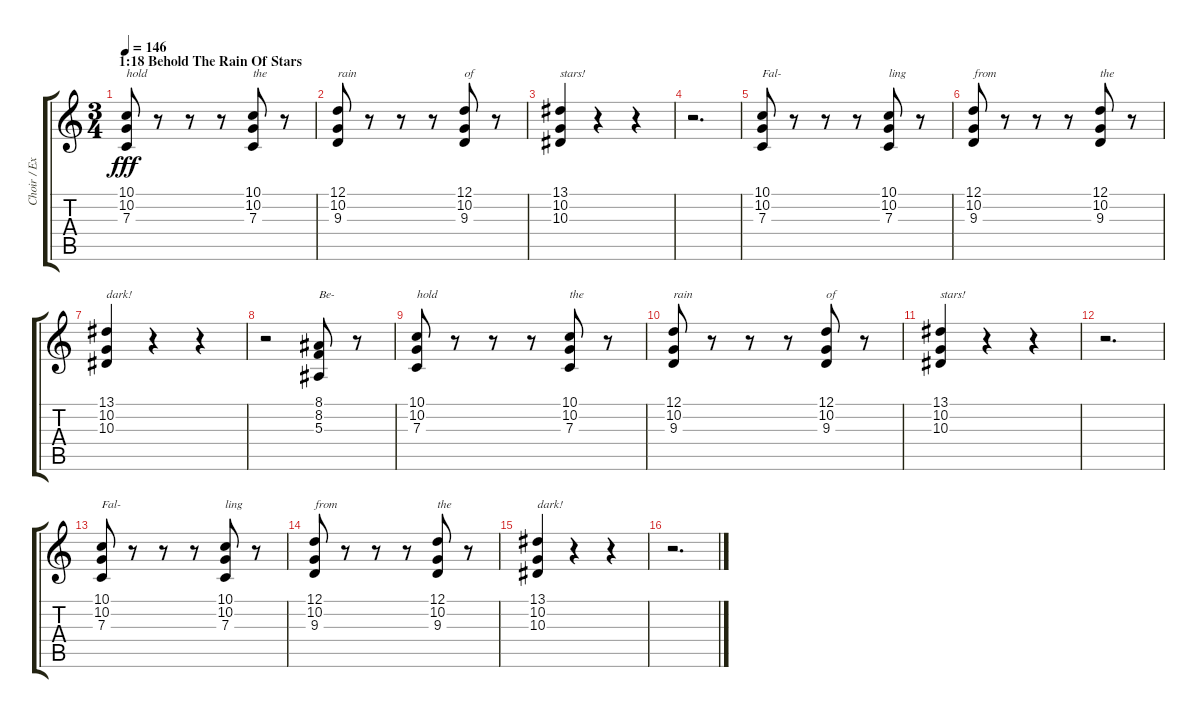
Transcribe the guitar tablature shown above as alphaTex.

\track ("Choir / Extra Clean Jari" "Choir / Ex") {instrument synthvoice}
\staff {score tabs}
\tuning (D4 A3 F3 C3 G2 C2) {hide}
\ts (3 4)
\section ("" "1:18 Behold The Rain Of Stars")
\tempo 146
\clef g2
\ks c
(10.1 10.2 7.3).8{txt "hold" dy fff} r.8 r.8 r.8 (10.1 10.2 7.3).8{txt "the"} r.8 |
(12.1 10.2 9.3).8{txt "rain"} r.8 r.8 r.8 (12.1 10.2 9.3).8{txt "of"} r.8 |
(13.1 10.2 10.3).4{txt "stars!"} r.4 r.4 |
r.2{d} |
(10.1 10.2 7.3).8{txt "Fal-"} r.8 r.8 r.8 (10.1 10.2 7.3).8{txt "ling"} r.8 |
(12.1 10.2 9.3).8{txt "from"} r.8 r.8 r.8 (12.1 10.2 9.3).8{txt "the"} r.8 |
(13.1 10.2 10.3).4{txt "dark!"} r.4 r.4 |
r.2 (8.1 8.2 5.3).8{txt "Be-"} r.8 |
(10.1 10.2 7.3).8{txt "hold"} r.8 r.8 r.8 (10.1 10.2 7.3).8{txt "the"} r.8 |
(12.1 10.2 9.3).8{txt "rain"} r.8 r.8 r.8 (12.1 10.2 9.3).8{txt "of"} r.8 |
(13.1 10.2 10.3).4{txt "stars!"} r.4 r.4 |
r.2{d} |
(10.1 10.2 7.3).8{txt "Fal-"} r.8 r.8 r.8 (10.1 10.2 7.3).8{txt "ling"} r.8 |
(12.1 10.2 9.3).8{txt "from"} r.8 r.8 r.8 (12.1 10.2 9.3).8{txt "the"} r.8 |
(13.1 10.2 10.3).4{txt "dark!"} r.4 r.4 |
r.2{d}
